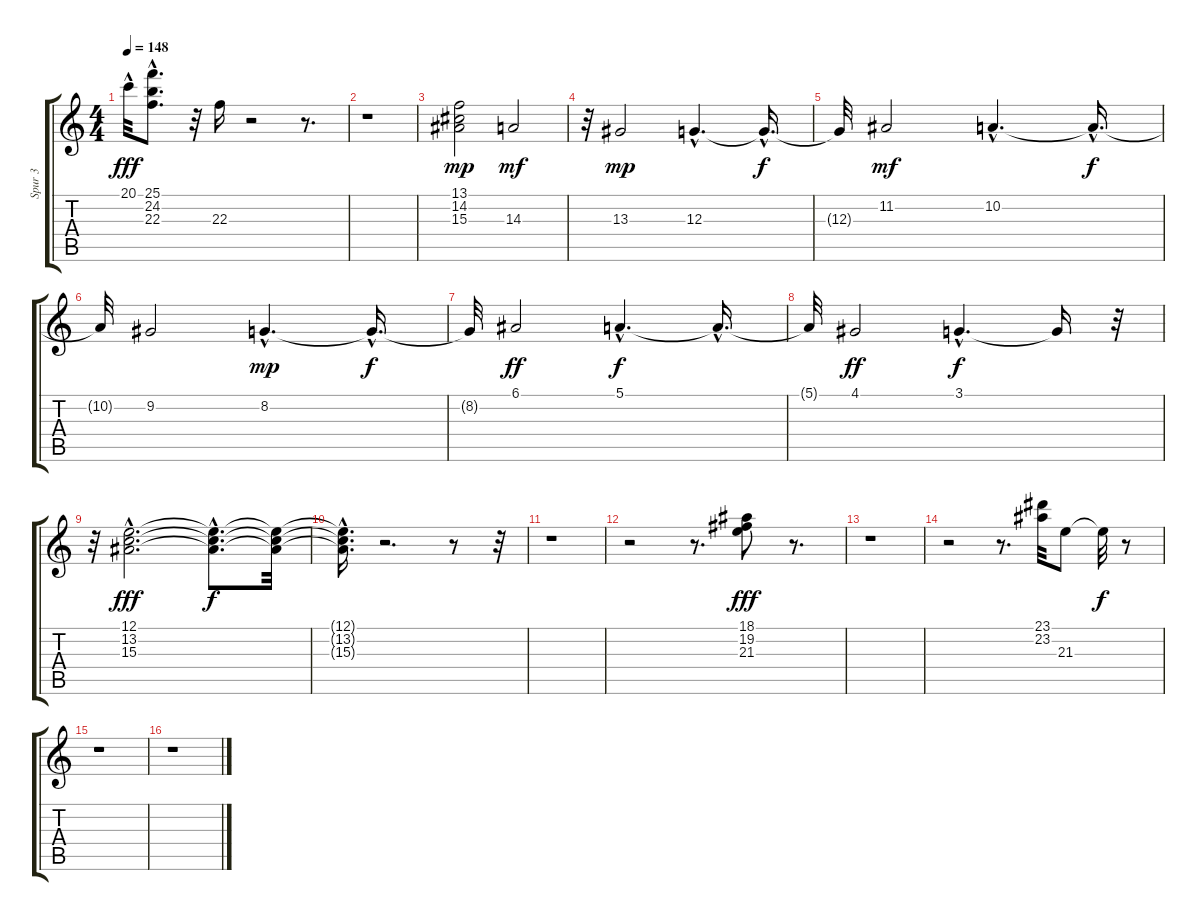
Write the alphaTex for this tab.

\track ("Spur 3" "Spur 3") {instrument rockorgan}
\staff {score tabs}
\tuning (E4 B3 G3 D3 A2 E2) {hide}
\ts (4 4)
\tempo 148
\clef g2
\ks c
20.1{hac}.32{dy fff} (25.1{hac} 24.2 22.3).8{d} r.32 22.3.16 r.2 r.8{d} |
r.1 |
(13.1 14.2 15.3).2{dy mp} 14.3.2{dy mf} |
r.32 13.3.2{dy mp} 12.3{hac}.4{d} 12.3{hac t}.16{d dy f} |
12.3{t}.32 11.2.2{dy mf} 10.2{hac}.4{d} 10.2{hac t}.16{d dy f} |
10.2{t}.32 9.2.2 8.2{hac}.4{d dy mp} 8.2{hac t}.16{d dy f} |
8.2{t}.32 6.1.2{dy ff} 5.1{hac}.4{d dy f} 5.1{hac t}.16{d} |
5.1{t}.32 4.1.2{dy ff} 3.1{hac}.4{d dy f} 3.1{t}.16 r.32 |
r.32 (12.1{hac} 13.2{hac} 15.3{hac}).2{d dy fff} (12.1{hac t} 13.2{hac t} 15.3{hac t}).8{d dy f} (12.1{t} 13.2{t} 15.3{t}).32 |
(12.1{hac t} 13.2{t} 15.3{t}).16{d} r.2{d} r.8 r.32 |
r.1 |
r.2 r.8{d} (18.1 19.2 21.3).8{dy fff} r.8{d} |
r.1 |
r.2 r.8{d} (23.1 23.2).32 21.3.8 21.3{t}.32{dy f} r.8 |
r.1 |
r.1
